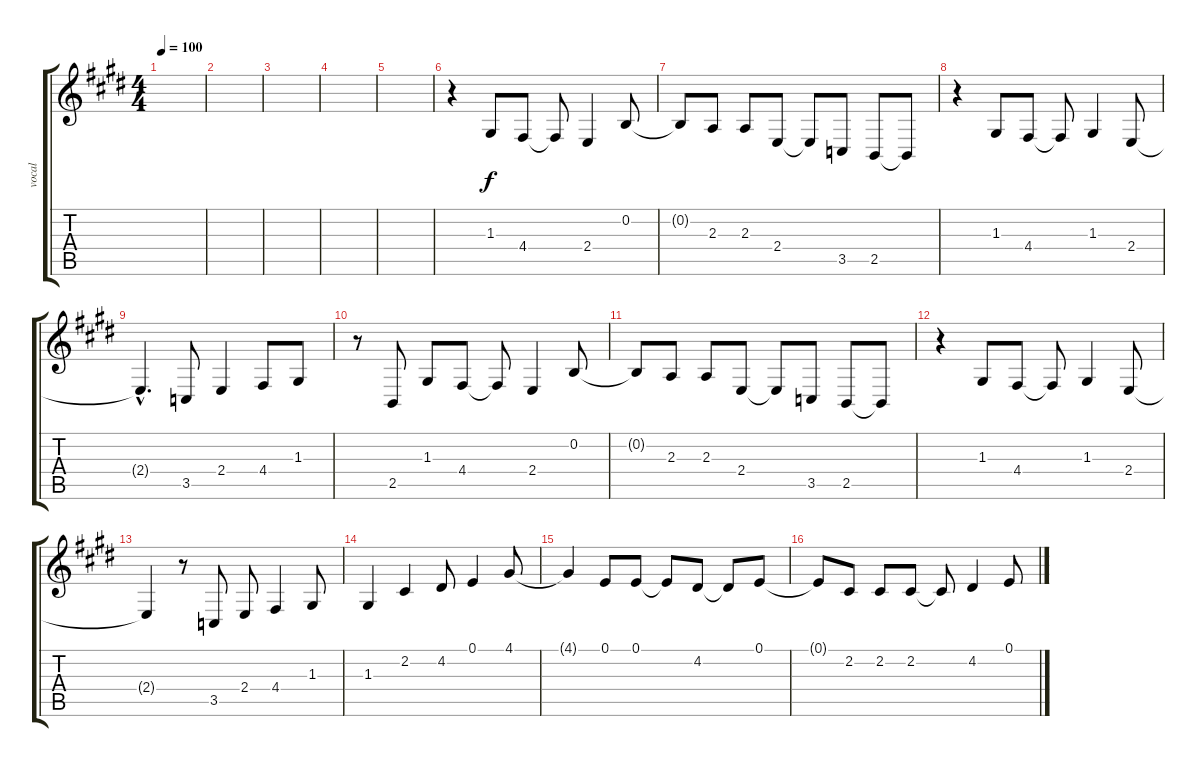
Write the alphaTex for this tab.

\track ("vocal" "vocal") {instrument accordion}
\staff {score tabs}
\tuning (E4 B3 G3 D3 A2 E2) {hide}
\ts (4 4)
\tempo 100
\clef g2
\ks e
|
|
|
|
|
r.4 1.3.8 4.4.8 4.4{t}.8 2.4.4 0.2.8 |
0.2{t}.8 2.3.8 2.3.8 2.4.8 2.4{t}.8 3.5.8 2.5.8 2.5{t}.8 |
r.4 1.3.8 4.4.8 4.4{t}.8 1.3.4 2.4.8 |
2.4{hac t}.4{d} 3.5.8 2.4.4 4.4.8 1.3.8 |
r.8 2.5.8 1.3.8 4.4.8 4.4{t}.8 2.4.4 0.2.8 |
0.2{t}.8 2.3.8 2.3.8 2.4.8 2.4{t}.8 3.5.8 2.5.8 2.5{t}.8 |
r.4 1.3.8 4.4.8 4.4{t}.8 1.3.4 2.4.8 |
2.4{t}.4 r.8 3.5.8 2.4.8 4.4.4 1.3.8 |
1.3.4 2.2.4 4.2.8 0.1.4 4.1.8 |
4.1{t}.4 0.1.8 0.1.8 0.1{t}.8 4.2.8 4.2{t}.8 0.1.8 |
0.1{t}.8 2.2.8 2.2.8 2.2.8 2.2{t}.8 4.2.4 0.1.8
